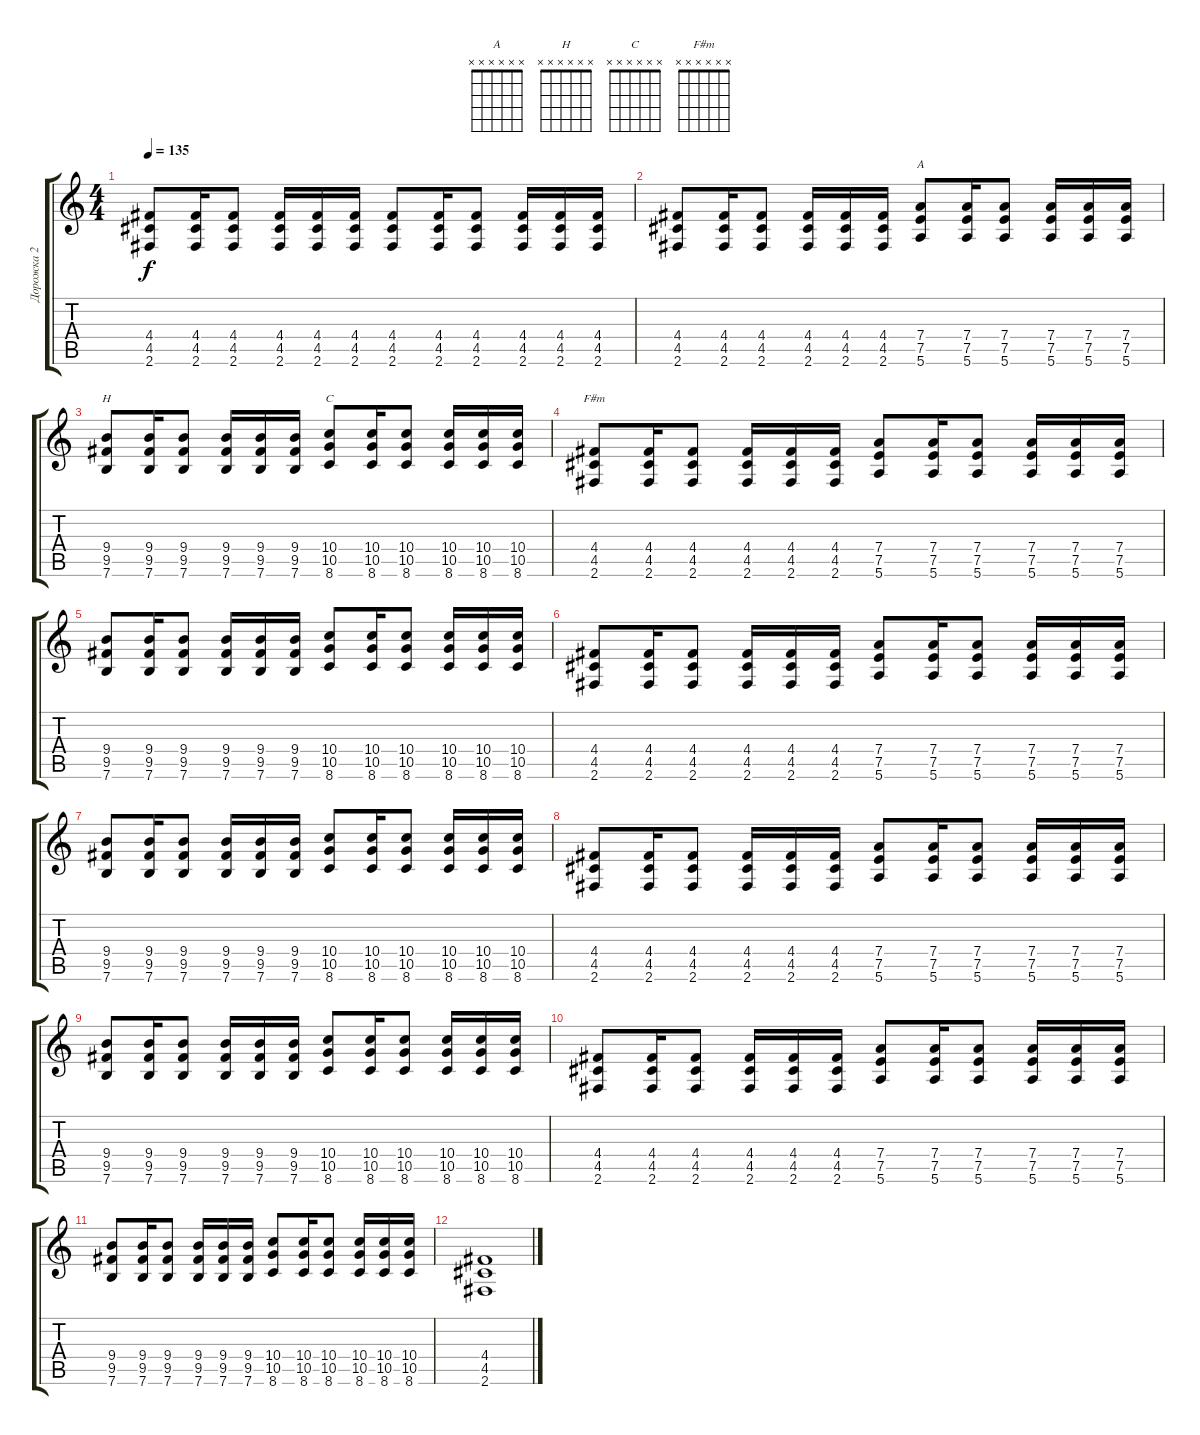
\track ("Дорожка 2" "Дорожка 2") {instrument acousticguitarsteel}
\staff {score tabs}
\tuning (E4 B3 G3 D3 A2 E2) {hide}
\chord ("A" x x x x x x)
\chord ("H" x x x x x x)
\chord ("C" x x x x x x)
\chord ("F#m" x x x x x x)
\ts (4 4)
\tempo 135
\clef g2
\ks c
(4.4 4.5 2.6).8{dy f} (4.4 4.5 2.6).16 (4.4 4.5 2.6).8 (4.4 4.5 2.6).16 (4.4 4.5 2.6).16 (4.4 4.5 2.6).16 (4.4 4.5 2.6).8 (4.4 4.5 2.6).16 (4.4 4.5 2.6).8 (4.4 4.5 2.6).16 (4.4 4.5 2.6).16 (4.4 4.5 2.6).16 |
(4.4 4.5 2.6).8 (4.4 4.5 2.6).16 (4.4 4.5 2.6).8 (4.4 4.5 2.6).16 (4.4 4.5 2.6).16 (4.4 4.5 2.6).16 (7.4 7.5 5.6).8{ch "A"} (7.4 7.5 5.6).16 (7.4 7.5 5.6).8 (7.4 7.5 5.6).16 (7.4 7.5 5.6).16 (7.4 7.5 5.6).16 |
(9.4 9.5 7.6).8{ch "H"} (9.4 9.5 7.6).16 (9.4 9.5 7.6).8 (9.4 9.5 7.6).16 (9.4 9.5 7.6).16 (9.4 9.5 7.6).16 (10.4 10.5 8.6).8{ch "C"} (10.4 10.5 8.6).16 (10.4 10.5 8.6).8 (10.4 10.5 8.6).16 (10.4 10.5 8.6).16 (10.4 10.5 8.6).16 |
(4.4 4.5 2.6).8{ch "F#m"} (4.4 4.5 2.6).16 (4.4 4.5 2.6).8 (4.4 4.5 2.6).16 (4.4 4.5 2.6).16 (4.4 4.5 2.6).16 (7.4 7.5 5.6).8 (7.4 7.5 5.6).16 (7.4 7.5 5.6).8 (7.4 7.5 5.6).16 (7.4 7.5 5.6).16 (7.4 7.5 5.6).16 |
(9.4 9.5 7.6).8 (9.4 9.5 7.6).16 (9.4 9.5 7.6).8 (9.4 9.5 7.6).16 (9.4 9.5 7.6).16 (9.4 9.5 7.6).16 (10.4 10.5 8.6).8 (10.4 10.5 8.6).16 (10.4 10.5 8.6).8 (10.4 10.5 8.6).16 (10.4 10.5 8.6).16 (10.4 10.5 8.6).16 |
(4.4 4.5 2.6).8 (4.4 4.5 2.6).16 (4.4 4.5 2.6).8 (4.4 4.5 2.6).16 (4.4 4.5 2.6).16 (4.4 4.5 2.6).16 (7.4 7.5 5.6).8 (7.4 7.5 5.6).16 (7.4 7.5 5.6).8 (7.4 7.5 5.6).16 (7.4 7.5 5.6).16 (7.4 7.5 5.6).16 |
(9.4 9.5 7.6).8 (9.4 9.5 7.6).16 (9.4 9.5 7.6).8 (9.4 9.5 7.6).16 (9.4 9.5 7.6).16 (9.4 9.5 7.6).16 (10.4 10.5 8.6).8 (10.4 10.5 8.6).16 (10.4 10.5 8.6).8 (10.4 10.5 8.6).16 (10.4 10.5 8.6).16 (10.4 10.5 8.6).16 |
(4.4 4.5 2.6).8 (4.4 4.5 2.6).16 (4.4 4.5 2.6).8 (4.4 4.5 2.6).16 (4.4 4.5 2.6).16 (4.4 4.5 2.6).16 (7.4 7.5 5.6).8 (7.4 7.5 5.6).16 (7.4 7.5 5.6).8 (7.4 7.5 5.6).16 (7.4 7.5 5.6).16 (7.4 7.5 5.6).16 |
(9.4 9.5 7.6).8 (9.4 9.5 7.6).16 (9.4 9.5 7.6).8 (9.4 9.5 7.6).16 (9.4 9.5 7.6).16 (9.4 9.5 7.6).16 (10.4 10.5 8.6).8 (10.4 10.5 8.6).16 (10.4 10.5 8.6).8 (10.4 10.5 8.6).16 (10.4 10.5 8.6).16 (10.4 10.5 8.6).16 |
(4.4 4.5 2.6).8 (4.4 4.5 2.6).16 (4.4 4.5 2.6).8 (4.4 4.5 2.6).16 (4.4 4.5 2.6).16 (4.4 4.5 2.6).16 (7.4 7.5 5.6).8 (7.4 7.5 5.6).16 (7.4 7.5 5.6).8 (7.4 7.5 5.6).16 (7.4 7.5 5.6).16 (7.4 7.5 5.6).16 |
(9.4 9.5 7.6).8 (9.4 9.5 7.6).16 (9.4 9.5 7.6).8 (9.4 9.5 7.6).16 (9.4 9.5 7.6).16 (9.4 9.5 7.6).16 (10.4 10.5 8.6).8 (10.4 10.5 8.6).16 (10.4 10.5 8.6).8 (10.4 10.5 8.6).16 (10.4 10.5 8.6).16 (10.4 10.5 8.6).16 |
(4.4 4.5 2.6).1
